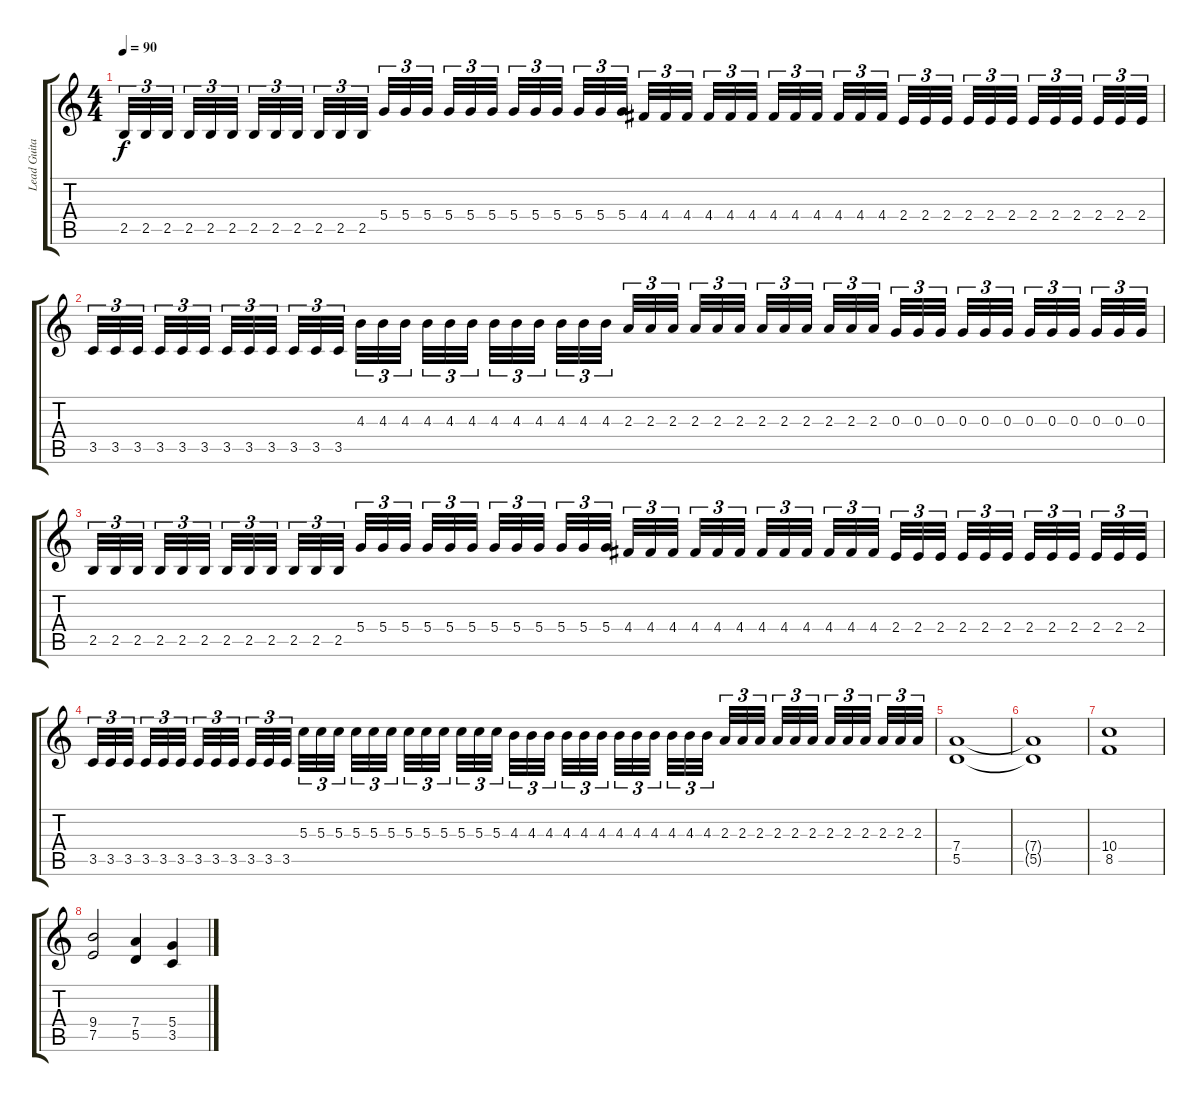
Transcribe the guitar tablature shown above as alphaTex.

\track ("Lead Guitar" "Lead Guita") {instrument distortionguitar}
\staff {score tabs}
\tuning (E4 B3 G3 D3 A2 E2) {hide}
\ts (4 4)
\tempo 90
\clef g2
\ks c
2.5.32{tu (3 2) dy f} 2.5.32{tu (3 2)} 2.5.32{tu (3 2)} 2.5.32{tu (3 2)} 2.5.32{tu (3 2)} 2.5.32{tu (3 2)} 2.5.32{tu (3 2)} 2.5.32{tu (3 2)} 2.5.32{tu (3 2)} 2.5.32{tu (3 2)} 2.5.32{tu (3 2)} 2.5.32{tu (3 2)} 5.4.32{tu (3 2)} 5.4.32{tu (3 2)} 5.4.32{tu (3 2)} 5.4.32{tu (3 2)} 5.4.32{tu (3 2)} 5.4.32{tu (3 2)} 5.4.32{tu (3 2)} 5.4.32{tu (3 2)} 5.4.32{tu (3 2)} 5.4.32{tu (3 2)} 5.4.32{tu (3 2)} 5.4.32{tu (3 2)} 4.4.32{tu (3 2)} 4.4.32{tu (3 2)} 4.4.32{tu (3 2)} 4.4.32{tu (3 2)} 4.4.32{tu (3 2)} 4.4.32{tu (3 2)} 4.4.32{tu (3 2)} 4.4.32{tu (3 2)} 4.4.32{tu (3 2)} 4.4.32{tu (3 2)} 4.4.32{tu (3 2)} 4.4.32{tu (3 2)} 2.4.32{tu (3 2)} 2.4.32{tu (3 2)} 2.4.32{tu (3 2)} 2.4.32{tu (3 2)} 2.4.32{tu (3 2)} 2.4.32{tu (3 2)} 2.4.32{tu (3 2)} 2.4.32{tu (3 2)} 2.4.32{tu (3 2)} 2.4.32{tu (3 2)} 2.4.32{tu (3 2)} 2.4.32{tu (3 2)} |
3.5.32{tu (3 2)} 3.5.32{tu (3 2)} 3.5.32{tu (3 2)} 3.5.32{tu (3 2)} 3.5.32{tu (3 2)} 3.5.32{tu (3 2)} 3.5.32{tu (3 2)} 3.5.32{tu (3 2)} 3.5.32{tu (3 2)} 3.5.32{tu (3 2)} 3.5.32{tu (3 2)} 3.5.32{tu (3 2)} 4.3.32{tu (3 2)} 4.3.32{tu (3 2)} 4.3.32{tu (3 2)} 4.3.32{tu (3 2)} 4.3.32{tu (3 2)} 4.3.32{tu (3 2)} 4.3.32{tu (3 2)} 4.3.32{tu (3 2)} 4.3.32{tu (3 2)} 4.3.32{tu (3 2)} 4.3.32{tu (3 2)} 4.3.32{tu (3 2)} 2.3.32{tu (3 2)} 2.3.32{tu (3 2)} 2.3.32{tu (3 2)} 2.3.32{tu (3 2)} 2.3.32{tu (3 2)} 2.3.32{tu (3 2)} 2.3.32{tu (3 2)} 2.3.32{tu (3 2)} 2.3.32{tu (3 2)} 2.3.32{tu (3 2)} 2.3.32{tu (3 2)} 2.3.32{tu (3 2)} 0.3.32{tu (3 2)} 0.3.32{tu (3 2)} 0.3.32{tu (3 2)} 0.3.32{tu (3 2)} 0.3.32{tu (3 2)} 0.3.32{tu (3 2)} 0.3.32{tu (3 2)} 0.3.32{tu (3 2)} 0.3.32{tu (3 2)} 0.3.32{tu (3 2)} 0.3.32{tu (3 2)} 0.3.32{tu (3 2)} |
2.5.32{tu (3 2)} 2.5.32{tu (3 2)} 2.5.32{tu (3 2)} 2.5.32{tu (3 2)} 2.5.32{tu (3 2)} 2.5.32{tu (3 2)} 2.5.32{tu (3 2)} 2.5.32{tu (3 2)} 2.5.32{tu (3 2)} 2.5.32{tu (3 2)} 2.5.32{tu (3 2)} 2.5.32{tu (3 2)} 5.4.32{tu (3 2)} 5.4.32{tu (3 2)} 5.4.32{tu (3 2)} 5.4.32{tu (3 2)} 5.4.32{tu (3 2)} 5.4.32{tu (3 2)} 5.4.32{tu (3 2)} 5.4.32{tu (3 2)} 5.4.32{tu (3 2)} 5.4.32{tu (3 2)} 5.4.32{tu (3 2)} 5.4.32{tu (3 2)} 4.4.32{tu (3 2)} 4.4.32{tu (3 2)} 4.4.32{tu (3 2)} 4.4.32{tu (3 2)} 4.4.32{tu (3 2)} 4.4.32{tu (3 2)} 4.4.32{tu (3 2)} 4.4.32{tu (3 2)} 4.4.32{tu (3 2)} 4.4.32{tu (3 2)} 4.4.32{tu (3 2)} 4.4.32{tu (3 2)} 2.4.32{tu (3 2)} 2.4.32{tu (3 2)} 2.4.32{tu (3 2)} 2.4.32{tu (3 2)} 2.4.32{tu (3 2)} 2.4.32{tu (3 2)} 2.4.32{tu (3 2)} 2.4.32{tu (3 2)} 2.4.32{tu (3 2)} 2.4.32{tu (3 2)} 2.4.32{tu (3 2)} 2.4.32{tu (3 2)} |
3.5.32{tu (3 2)} 3.5.32{tu (3 2)} 3.5.32{tu (3 2)} 3.5.32{tu (3 2)} 3.5.32{tu (3 2)} 3.5.32{tu (3 2)} 3.5.32{tu (3 2)} 3.5.32{tu (3 2)} 3.5.32{tu (3 2)} 3.5.32{tu (3 2)} 3.5.32{tu (3 2)} 3.5.32{tu (3 2)} 5.3.32{tu (3 2)} 5.3.32{tu (3 2)} 5.3.32{tu (3 2)} 5.3.32{tu (3 2)} 5.3.32{tu (3 2)} 5.3.32{tu (3 2)} 5.3.32{tu (3 2)} 5.3.32{tu (3 2)} 5.3.32{tu (3 2)} 5.3.32{tu (3 2)} 5.3.32{tu (3 2)} 5.3.32{tu (3 2)} 4.3.32{tu (3 2)} 4.3.32{tu (3 2)} 4.3.32{tu (3 2)} 4.3.32{tu (3 2)} 4.3.32{tu (3 2)} 4.3.32{tu (3 2)} 4.3.32{tu (3 2)} 4.3.32{tu (3 2)} 4.3.32{tu (3 2)} 4.3.32{tu (3 2)} 4.3.32{tu (3 2)} 4.3.32{tu (3 2)} 2.3.32{tu (3 2)} 2.3.32{tu (3 2)} 2.3.32{tu (3 2)} 2.3.32{tu (3 2)} 2.3.32{tu (3 2)} 2.3.32{tu (3 2)} 2.3.32{tu (3 2)} 2.3.32{tu (3 2)} 2.3.32{tu (3 2)} 2.3.32{tu (3 2)} 2.3.32{tu (3 2)} 2.3.32{tu (3 2)} |
(7.4 5.5).1 |
(7.4{t} 5.5{t}).1 |
(10.4 8.5).1 |
(9.4 7.5).2 (7.4 5.5).4 (5.4 3.5).4
